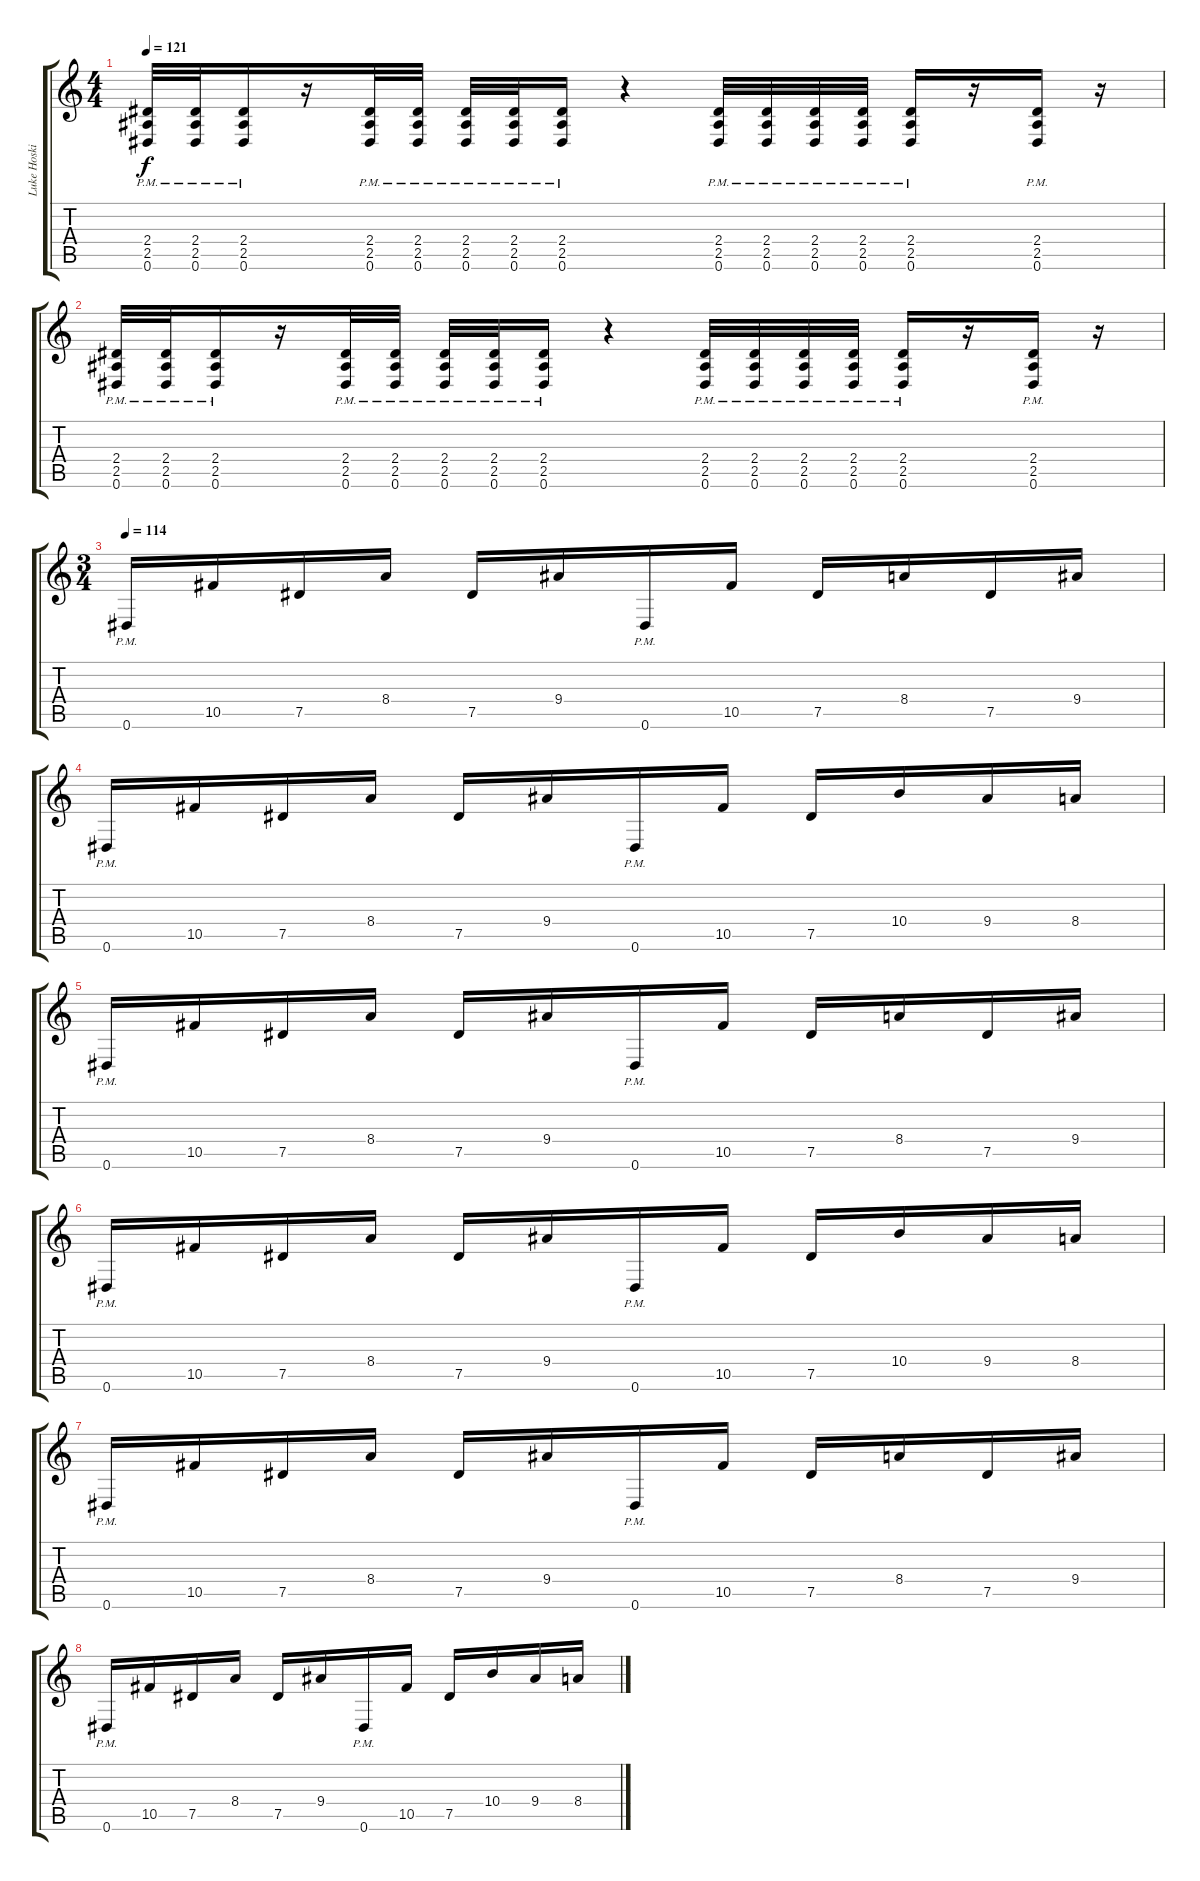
\track ("Luke Hoskin" "Luke Hoski") {instrument overdrivenguitar}
\staff {score tabs}
\tuning (Eb4 Bb3 Gb3 Db3 Ab2 Eb2) {hide}
\ts (4 4)
\tempo 121
\clef g2
\ks c
(2.4{pm} 2.5{pm} 0.6{pm}).32{dy f} (2.4{pm} 2.5{pm} 0.6{pm}).32 (2.4{pm} 2.5{pm} 0.6{pm}).16 r.16 (2.4{pm} 2.5{pm} 0.6{pm}).32 (2.4{pm} 2.5{pm} 0.6{pm}).32 (2.4{pm} 2.5{pm} 0.6{pm}).32 (2.4{pm} 2.5{pm} 0.6{pm}).32 (2.4{pm} 2.5{pm} 0.6{pm}).16 r.4 (2.4{pm} 2.5{pm} 0.6{pm}).32 (2.4{pm} 2.5{pm} 0.6{pm}).32 (2.4{pm} 2.5{pm} 0.6{pm}).32 (2.4{pm} 2.5{pm} 0.6{pm}).32 (2.4{pm} 2.5{pm} 0.6{pm}).16 r.16 (2.4{pm} 2.5{pm} 0.6{pm}).16 r.16 |
(2.4{pm} 2.5{pm} 0.6{pm}).32 (2.4{pm} 2.5{pm} 0.6{pm}).32 (2.4{pm} 2.5{pm} 0.6{pm}).16 r.16 (2.4{pm} 2.5{pm} 0.6{pm}).32 (2.4{pm} 2.5{pm} 0.6{pm}).32 (2.4{pm} 2.5{pm} 0.6{pm}).32 (2.4{pm} 2.5{pm} 0.6{pm}).32 (2.4{pm} 2.5{pm} 0.6{pm}).16 r.4 (2.4{pm} 2.5{pm} 0.6{pm}).32 (2.4{pm} 2.5{pm} 0.6{pm}).32 (2.4{pm} 2.5{pm} 0.6{pm}).32 (2.4{pm} 2.5{pm} 0.6{pm}).32 (2.4{pm} 2.5{pm} 0.6{pm}).16 r.16 (2.4{pm} 2.5{pm} 0.6{pm}).16 r.16 |
\ts (3 4)
\tempo 114
0.6{pm}.16{volume 9} 10.5.16 7.5.16 8.4.16 7.5.16 9.4.16 0.6{pm}.16 10.5.16 7.5.16 8.4.16 7.5.16 9.4.16 |
0.6{pm}.16 10.5.16 7.5.16 8.4.16 7.5.16 9.4.16 0.6{pm}.16 10.5.16 7.5.16 10.4.16 9.4.16 8.4.16 |
0.6{pm}.16 10.5.16 7.5.16 8.4.16 7.5.16 9.4.16 0.6{pm}.16 10.5.16 7.5.16 8.4.16 7.5.16 9.4.16 |
0.6{pm}.16 10.5.16 7.5.16 8.4.16 7.5.16 9.4.16 0.6{pm}.16 10.5.16 7.5.16 10.4.16 9.4.16 8.4.16 |
0.6{pm}.16 10.5.16 7.5.16 8.4.16 7.5.16 9.4.16 0.6{pm}.16 10.5.16 7.5.16 8.4.16 7.5.16 9.4.16 |
0.6{pm}.16 10.5.16 7.5.16 8.4.16 7.5.16 9.4.16 0.6{pm}.16 10.5.16 7.5.16 10.4.16 9.4.16 8.4.16
